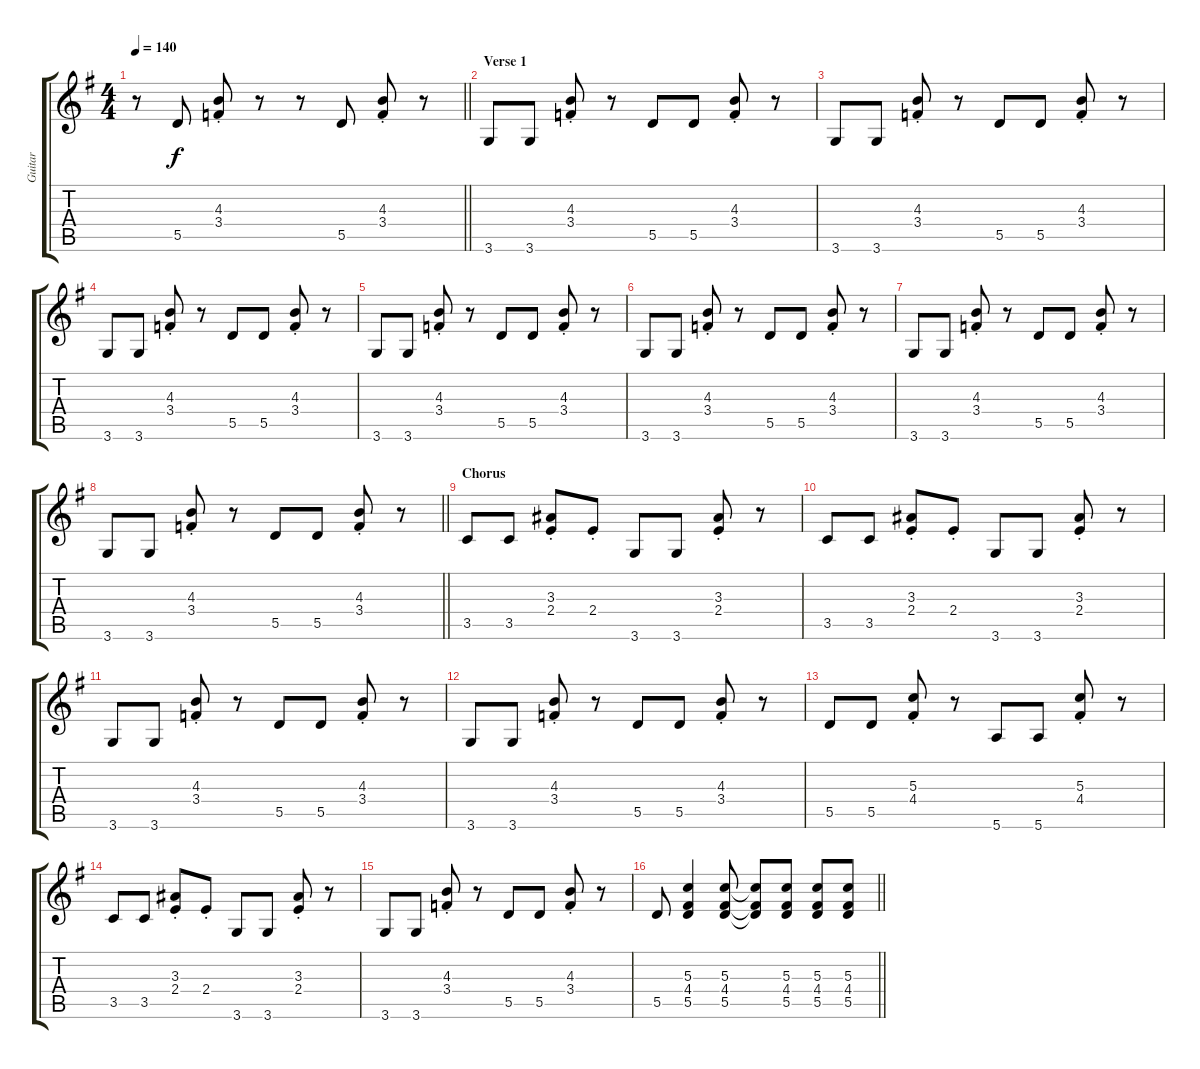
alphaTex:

\track ("Guitar" "Guitar") {instrument electricguitarclean}
\staff {score tabs}
\tuning (E4 B3 G3 D3 A2 E2) {hide}
\ts (4 4)
\tempo 140
\clef g2
\barLineRight lightlight
\ks g
r.8{dy f} 5.5.8 (4.3{st} 3.4{st}).8 r.8 r.8 5.5.8 (4.3{st} 3.4{st}).8 r.8 |
\section ("" "Verse 1")
3.6.8 3.6.8 (4.3{st} 3.4{st}).8 r.8 5.5.8 5.5.8 (4.3{st} 3.4{st}).8 r.8 |
3.6.8 3.6.8 (4.3{st} 3.4{st}).8 r.8 5.5.8 5.5.8 (4.3{st} 3.4{st}).8 r.8 |
3.6.8 3.6.8 (4.3{st} 3.4{st}).8 r.8 5.5.8 5.5.8 (4.3{st} 3.4{st}).8 r.8 |
3.6.8 3.6.8 (4.3{st} 3.4{st}).8 r.8 5.5.8 5.5.8 (4.3{st} 3.4{st}).8 r.8 |
3.6.8 3.6.8 (4.3{st} 3.4{st}).8 r.8 5.5.8 5.5.8 (4.3{st} 3.4{st}).8 r.8 |
3.6.8 3.6.8 (4.3{st} 3.4{st}).8 r.8 5.5.8 5.5.8 (4.3{st} 3.4{st}).8 r.8 |
\barLineRight lightlight
3.6.8 3.6.8 (4.3{st} 3.4{st}).8 r.8 5.5.8 5.5.8 (4.3{st} 3.4{st}).8 r.8 |
\section ("" "Chorus")
3.5.8 3.5.8 (3.3{st} 2.4{st}).8 2.4{st}.8 3.6.8 3.6.8 (3.3{st} 2.4{st}).8 r.8 |
3.5.8 3.5.8 (3.3{st} 2.4{st}).8 2.4{st}.8 3.6.8 3.6.8 (3.3{st} 2.4{st}).8 r.8 |
3.6.8 3.6.8 (4.3{st} 3.4{st}).8 r.8 5.5.8 5.5.8 (4.3{st} 3.4{st}).8 r.8 |
3.6.8 3.6.8 (4.3{st} 3.4{st}).8 r.8 5.5.8 5.5.8 (4.3{st} 3.4{st}).8 r.8 |
5.5.8 5.5.8 (5.3{st} 4.4{st}).8 r.8 5.6.8 5.6.8 (5.3{st} 4.4{st}).8 r.8 |
3.5.8 3.5.8 (3.3{st} 2.4{st}).8 2.4{st}.8 3.6.8 3.6.8 (3.3{st} 2.4{st}).8 r.8 |
3.6.8 3.6.8 (4.3{st} 3.4{st}).8 r.8 5.5.8 5.5.8 (4.3{st} 3.4{st}).8 r.8 |
\barLineRight lightlight
5.5.8 (5.3 4.4 5.5).4 (5.3 4.4 5.5).8 (5.3{t} 4.4{t} 5.5{t}).8 (5.3 4.4 5.5).8 (5.3 4.4 5.5).8 (5.3 4.4 5.5).8
